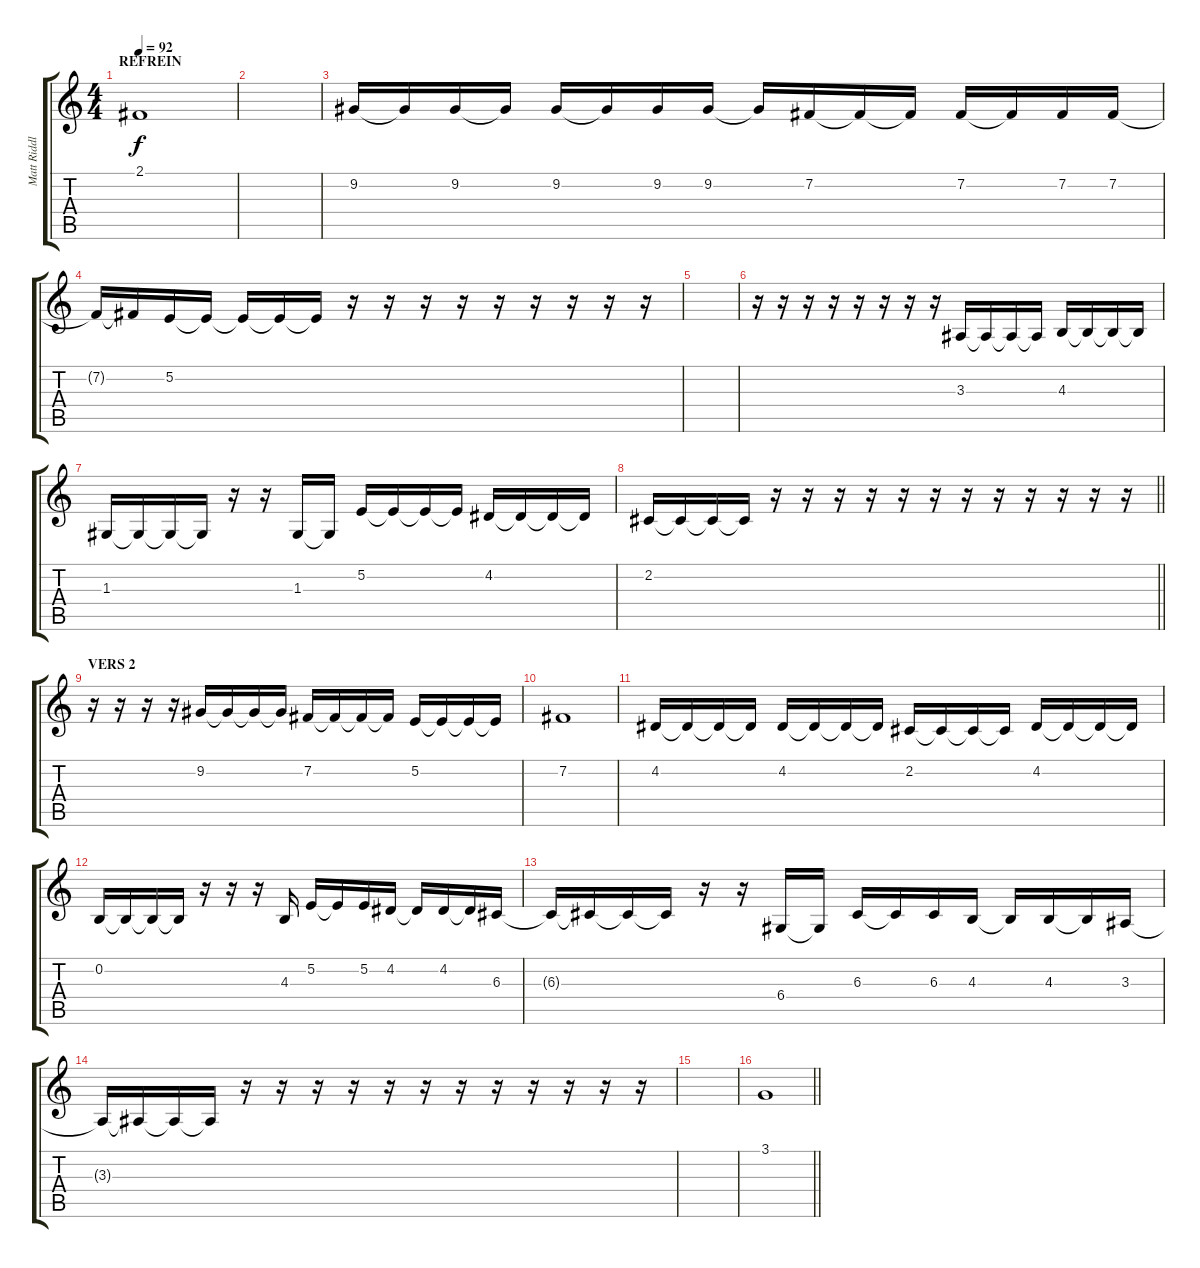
\track ("Matt Riddle" "Matt Riddl") {instrument altosax}
\staff {score tabs}
\tuning (E4 B3 G3 D3 A2 E2) {hide}
\ts (4 4)
\section ("" "REFREIN")
\tempo 92
\clef g2
\ks c
2.1.1{dy f} |
|
9.2.16 9.2{t}.16 9.2.16 9.2{t}.16 9.2.16 9.2{t}.16 9.2.16 9.2.16 9.2{t}.16 7.2.16 7.2{t}.16 7.2{t}.16 7.2.16 7.2{t}.16 7.2.16 7.2.16 |
7.2{t}.16 7.2{t}.16 5.2.16 5.2{t}.16 5.2{t}.16 5.2{t}.16 5.2{t}.16 r.16 r.16 r.16 r.16 r.16 r.16 r.16 r.16 r.16 |
|
r.16 r.16 r.16 r.16 r.16 r.16 r.16 r.16 3.3.16 3.3{t}.16 3.3{t}.16 3.3{t}.16 4.3.16 4.3{t}.16 4.3{t}.16 4.3{t}.16 |
1.3.16 1.3{t}.16 1.3{t}.16 1.3{t}.16 r.16 r.16 1.3.16 1.3{t}.16 5.2.16 5.2{t}.16 5.2{t}.16 5.2{t}.16 4.2.16 4.2{t}.16 4.2{t}.16 4.2{t}.16 |
\barLineRight lightlight
2.2.16 2.2{t}.16 2.2{t}.16 2.2{t}.16 r.16 r.16 r.16 r.16 r.16 r.16 r.16 r.16 r.16 r.16 r.16 r.16 |
\section ("" "VERS 2")
r.16 r.16 r.16 r.16 9.2.16 9.2{t}.16 9.2{t}.16 9.2{t}.16 7.2.16 7.2{t}.16 7.2{t}.16 7.2{t}.16 5.2.16 5.2{t}.16 5.2{t}.16 5.2{t}.16 |
7.2.1 |
4.2.16 4.2{t}.16 4.2{t}.16 4.2{t}.16 4.2.16 4.2{t}.16 4.2{t}.16 4.2{t}.16 2.2.16 2.2{t}.16 2.2{t}.16 2.2{t}.16 4.2.16 4.2{t}.16 4.2{t}.16 4.2{t}.16 |
0.2.16 0.2{t}.16 0.2{t}.16 0.2{t}.16 r.16 r.16 r.16 4.3.16 5.2.16 5.2{t}.16 5.2.16 4.2.16 4.2{t}.16 4.2.16 4.2{t}.16 6.3.16 |
6.3{t}.16 6.3{t}.16 6.3{t}.16 6.3{t}.16 r.16 r.16 6.4.16 6.4{t}.16 6.3.16 6.3{t}.16 6.3.16 4.3.16 4.3{t}.16 4.3.16 4.3{t}.16 3.3.16 |
3.3{t}.16 3.3{t}.16 3.3{t}.16 3.3{t}.16 r.16 r.16 r.16 r.16 r.16 r.16 r.16 r.16 r.16 r.16 r.16 r.16 |
|
\barLineRight lightlight
3.1.1
